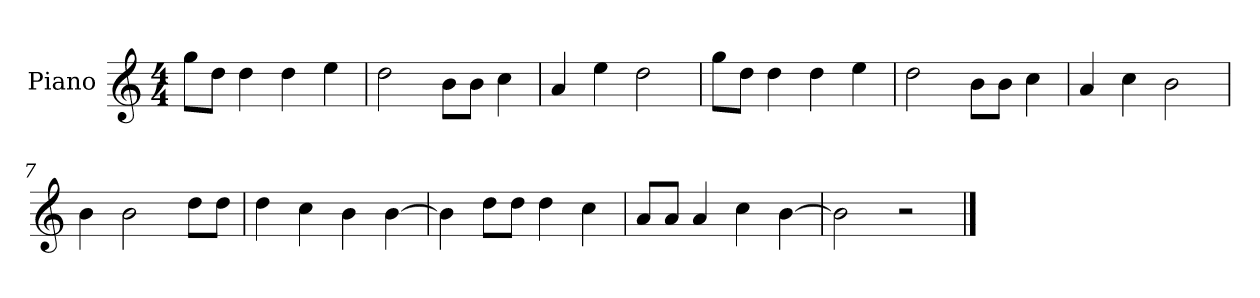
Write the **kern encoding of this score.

**kern
*part1
*staff1
*I"Piano
*I'P-no
*clefG2
*k[]
*M4/4
*MM90
=1
8gg\L
8dd\J
4dd\
4dd\
4ee\
=2
2dd\
8b\L
8b\J
4cc\
=3
4a/
4ee\
2dd\
=4
8gg\L
8dd\J
4dd\
4dd\
4ee\
=5
2dd\
8b\L
8b\J
4cc\
=6
4a/
4cc\
2b\
=7
4b\
2b\
8dd\L
8dd\J
=8
4dd\
4cc\
4b\
[4b\
!!LO:LB:g=z
=9
4b\]
8dd\L
8dd\J
4dd\
4cc\
=10
8a/L
8a/J
4a/
4cc\
[4b\
=11
2b\]
2r
==
*-
